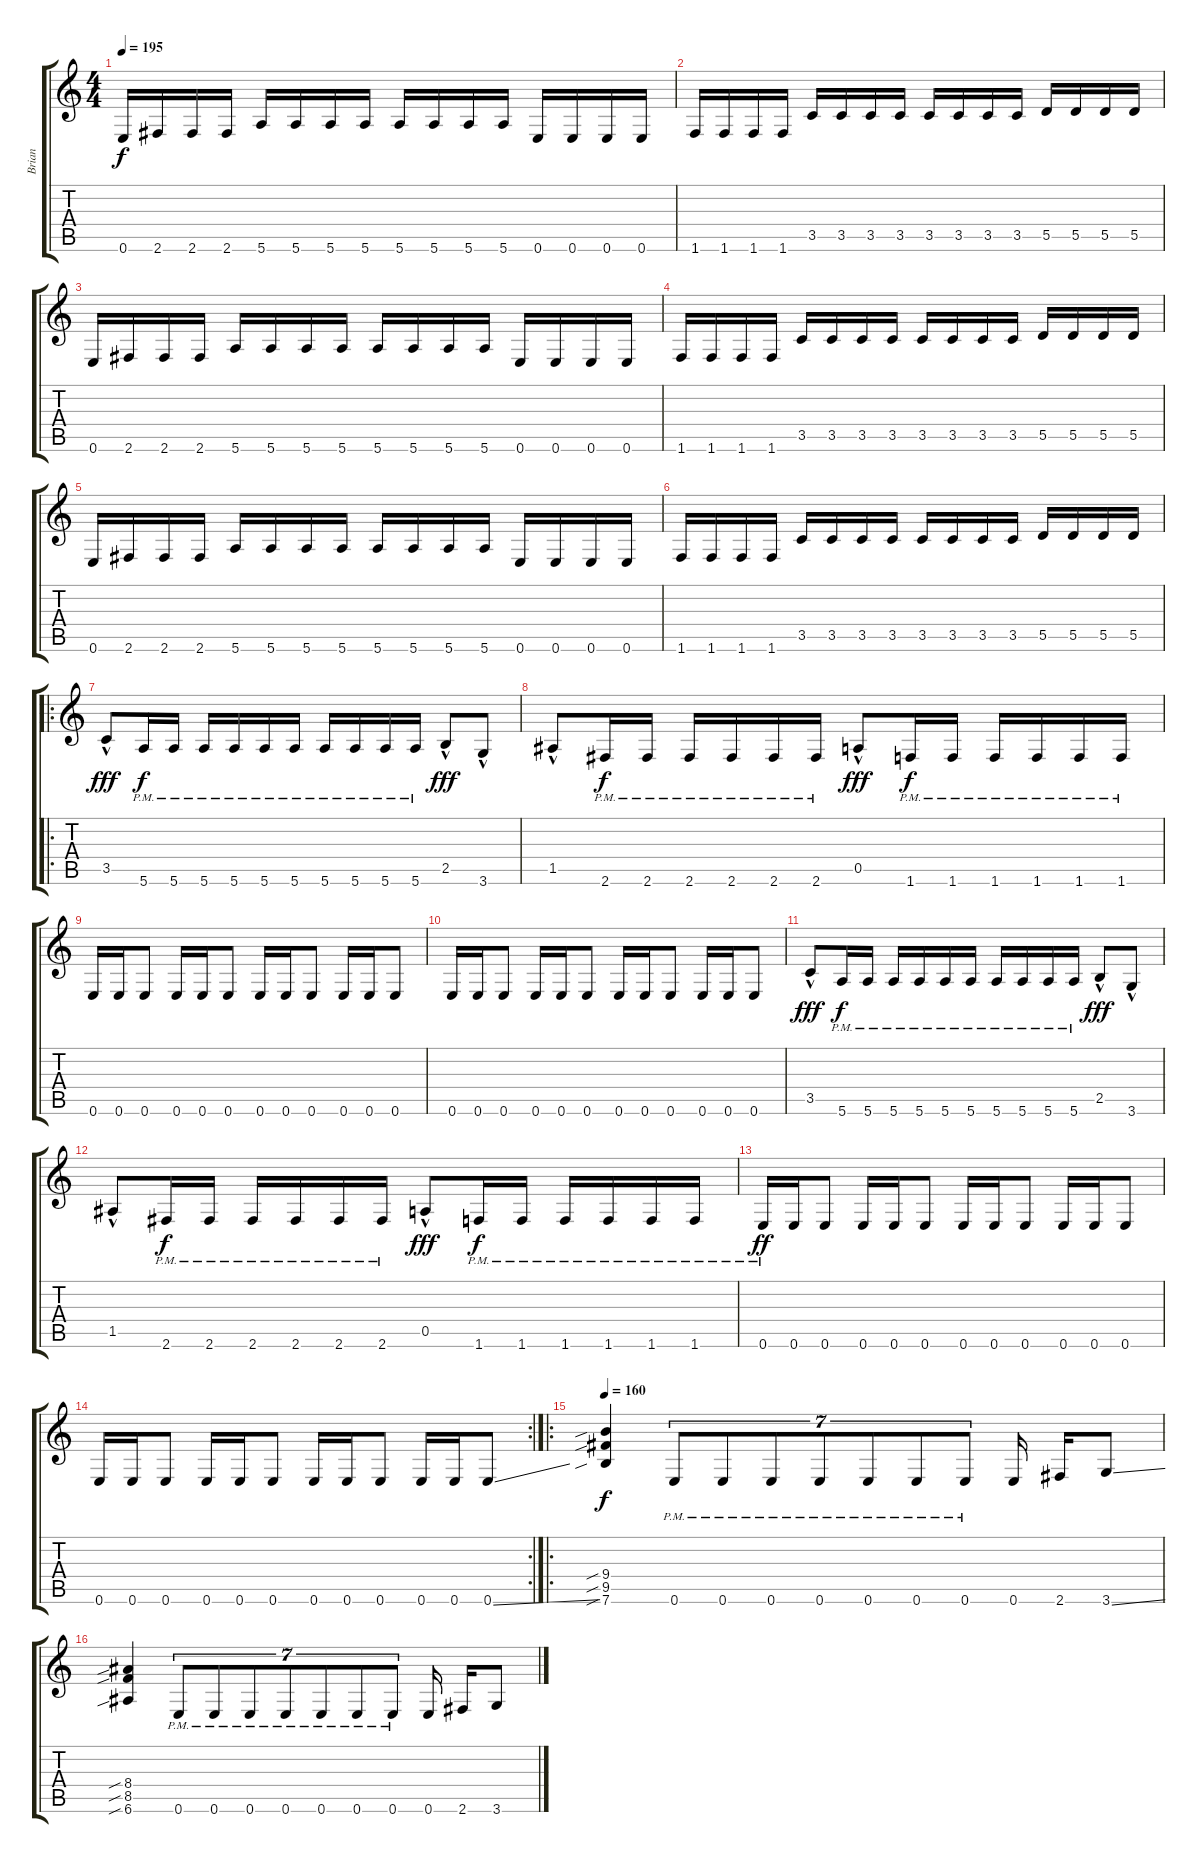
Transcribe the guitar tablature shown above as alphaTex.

\track ("Brian" "Brian") {instrument distortionguitar}
\staff {score tabs}
\tuning (E4 B3 G3 D3 A2 E2) {hide}
\ts (4 4)
\tempo 195
\clef g2
\ks c
0.6.16{dy f} 2.6.16 2.6.16 2.6.16 5.6.16 5.6.16 5.6.16 5.6.16 5.6.16 5.6.16 5.6.16 5.6.16 0.6.16 0.6.16 0.6.16 0.6.16 |
1.6.16 1.6.16 1.6.16 1.6.16 3.5.16 3.5.16 3.5.16 3.5.16 3.5.16 3.5.16 3.5.16 3.5.16 5.5.16 5.5.16 5.5.16 5.5.16 |
0.6.16 2.6.16 2.6.16 2.6.16 5.6.16 5.6.16 5.6.16 5.6.16 5.6.16 5.6.16 5.6.16 5.6.16 0.6.16 0.6.16 0.6.16 0.6.16 |
1.6.16 1.6.16 1.6.16 1.6.16 3.5.16 3.5.16 3.5.16 3.5.16 3.5.16 3.5.16 3.5.16 3.5.16 5.5.16 5.5.16 5.5.16 5.5.16 |
0.6.16 2.6.16 2.6.16 2.6.16 5.6.16 5.6.16 5.6.16 5.6.16 5.6.16 5.6.16 5.6.16 5.6.16 0.6.16 0.6.16 0.6.16 0.6.16 |
1.6.16 1.6.16 1.6.16 1.6.16 3.5.16 3.5.16 3.5.16 3.5.16 3.5.16 3.5.16 3.5.16 3.5.16 5.5.16 5.5.16 5.5.16 5.5.16 |
\ro
3.5{hac}.8{dy fff} 5.6{pm}.16{dy f} 5.6{pm}.16 5.6{pm}.16 5.6{pm}.16 5.6{pm}.16 5.6{pm}.16 5.6{pm}.16 5.6{pm}.16 5.6{pm}.16 5.6{pm}.16 2.5{hac}.8{dy fff} 3.6{hac}.8 |
1.5{hac}.8 2.6{pm}.16{dy f} 2.6{pm}.16 2.6{pm}.16 2.6{pm}.16 2.6{pm}.16 2.6{pm}.16 0.5{hac}.8{dy fff} 1.6{pm}.16{dy f} 1.6{pm}.16 1.6{pm}.16 1.6{pm}.16 1.6{pm}.16 1.6{pm}.16 |
0.6.16 0.6.16 0.6.8 0.6.16 0.6.16 0.6.8 0.6.16 0.6.16 0.6.8 0.6.16 0.6.16 0.6.8 |
0.6.16 0.6.16 0.6.8 0.6.16 0.6.16 0.6.8 0.6.16 0.6.16 0.6.8 0.6.16 0.6.16 0.6.8 |
3.5{hac}.8{dy fff} 5.6{pm}.16{dy f} 5.6{pm}.16 5.6{pm}.16 5.6{pm}.16 5.6{pm}.16 5.6{pm}.16 5.6{pm}.16 5.6{pm}.16 5.6{pm}.16 5.6{pm}.16 2.5{hac}.8{dy fff} 3.6{hac}.8 |
1.5{hac}.8 2.6{pm}.16{dy f} 2.6{pm}.16 2.6{pm}.16 2.6{pm}.16 2.6{pm}.16 2.6{pm}.16 0.5{hac}.8{dy fff} 1.6{pm}.16{dy f} 1.6{pm}.16 1.6{pm}.16 1.6{pm}.16 1.6{pm}.16 1.6{pm}.16 |
0.6{pm}.16{dy ff} 0.6.16 0.6.8 0.6.16 0.6.16 0.6.8 0.6.16 0.6.16 0.6.8 0.6.16 0.6.16 0.6.8 |
\rc 2
0.6.16 0.6.16 0.6.8 0.6.16 0.6.16 0.6.8 0.6.16 0.6.16 0.6.8 0.6.16 0.6.16 0.6{ss}.8 |
\ro
\tempo 160
(9.4{sib} 9.5{sib} 7.6{sib}).4{dy f} 0.6{pm}.8{tu (7 4)} 0.6{pm}.8{tu (7 4)} 0.6{pm}.8{tu (7 4)} 0.6{pm}.8{tu (7 4)} 0.6{pm}.8{tu (7 4)} 0.6{pm}.8{tu (7 4)} 0.6{pm}.8{tu (7 4)} 0.6.16 2.6.16 3.6{ss}.8 |
(8.4{sib} 8.5{sib} 6.6{sib}).4 0.6{pm}.8{tu (7 4)} 0.6{pm}.8{tu (7 4)} 0.6{pm}.8{tu (7 4)} 0.6{pm}.8{tu (7 4)} 0.6{pm}.8{tu (7 4)} 0.6{pm}.8{tu (7 4)} 0.6{pm}.8{tu (7 4)} 0.6.16 2.6.16 3.6{ss}.8
